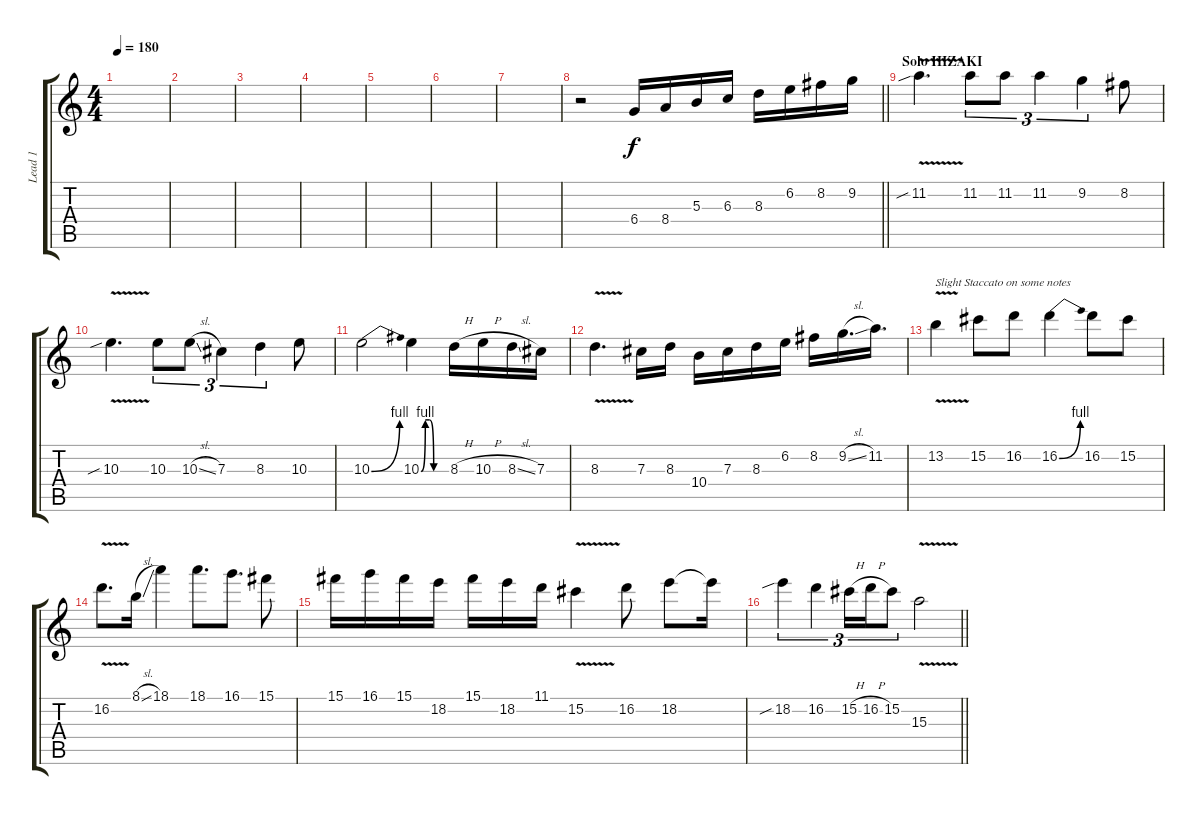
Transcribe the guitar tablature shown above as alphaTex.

\track ("Lead 1" "Lead 1") {instrument overdrivenguitar}
\staff {score tabs}
\tuning (Eb4 Bb3 Gb3 Db3 Ab2 Eb2) {hide}
\ts (4 4)
\tempo 180
\clef g2
\ks c
|
|
|
|
|
|
|
\barLineRight lightlight
r.2 6.4.16 8.4.16 5.3.16 6.3.16 8.3.16 6.2.16 8.2.16 9.2.16 |
\section ("" "Solo HIZAKI")
11.2{v sib}.4{d} 11.2.8{tu (3 2)} 11.2.8{tu (3 2)} 11.2.4{tu (3 2)} 9.2.4{tu (3 2)} 8.2.8 |
10.3{v sib}.4{d} 10.3.8{tu (3 2)} 10.3{sl}.8{tu (3 2)} 7.3.4{tu (3 2)} 8.3.4{tu (3 2)} 10.3.8 |
10.3{be (bend 0 0 60 4)}.2 10.3{be (custom 0 0 10 4 20 4 30 0 60 0)}.4 8.3{h}.16 10.3{h}.16 8.3{sl}.16 7.3.16 |
8.3{v}.4{d} 7.3.16 8.3.16 10.4.16 7.3.16 8.3.16 6.2.16 8.2.16 9.2{sl}.16{d} 11.2.16{d} |
13.2{v}.4{txt "Slight Staccato on some notes"} 15.2.8 16.2.8 16.2{be (bend 0 0 60 4)}.4 16.2.8 15.2.8 |
16.2{v}.8{d} 8.1{sl}.16 18.1.4 18.1.8{d} 16.1.8{d} 15.1.8 |
15.1.16 16.1.16 15.1.16 18.2.16 15.1.16 18.2.16 11.1.16 15.2{v}.4 16.2.8 18.2.8 18.2{t}.16 |
\barLineRight lightlight
18.2{sib}.4{tu (3 2)} 16.2.4{tu (3 2)} 15.2{h}.16{tu (3 2)} 16.2{h}.16{tu (3 2)} 15.2.8{tu (3 2)} 15.3{v}.2
